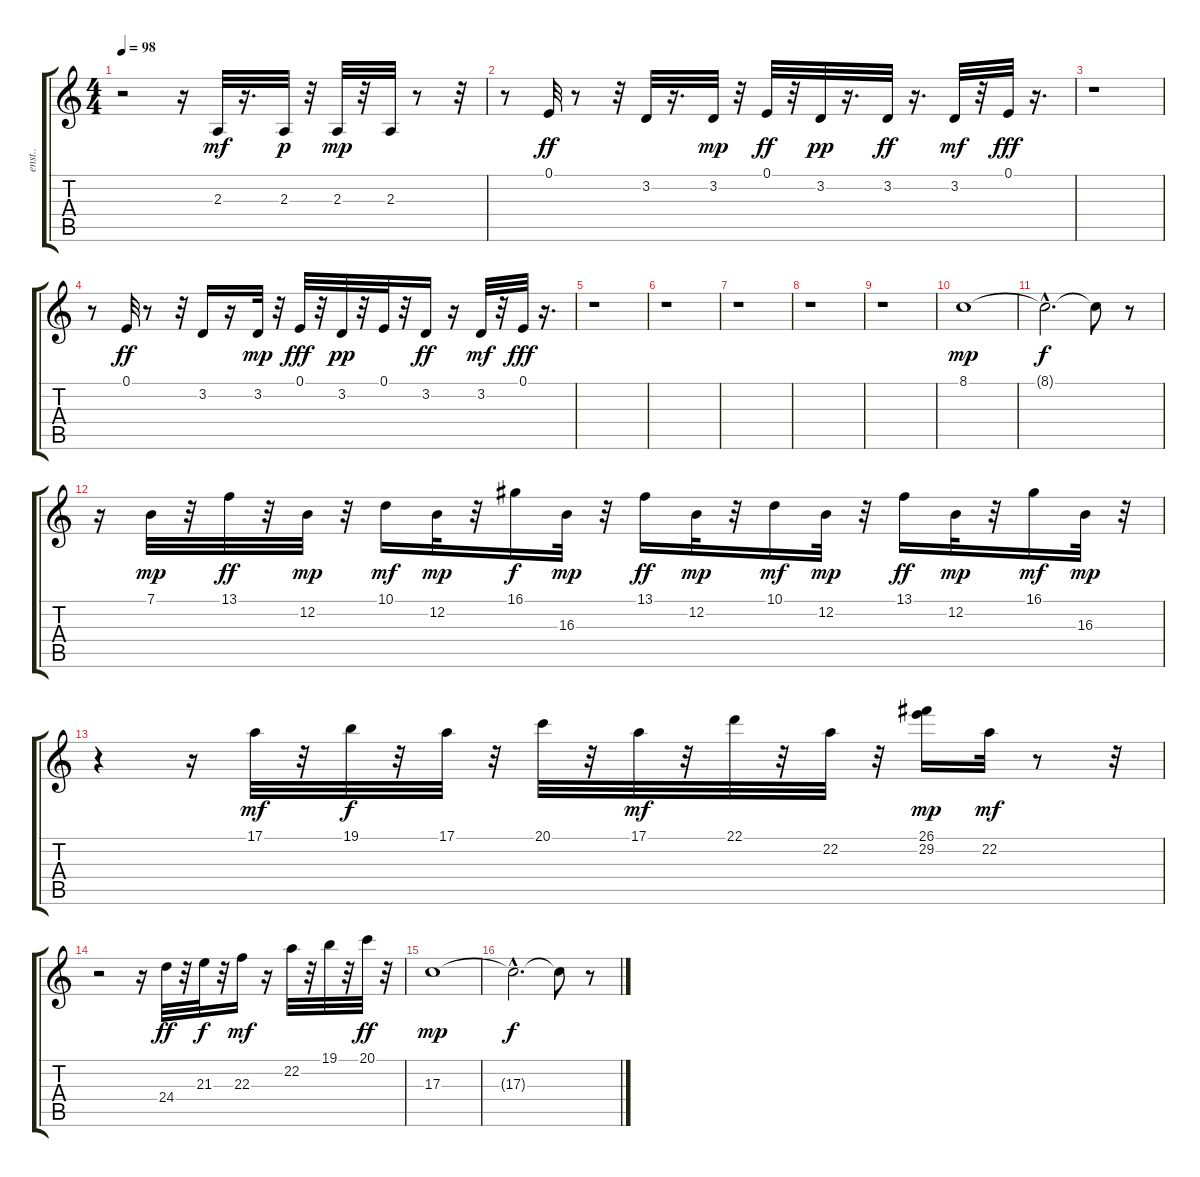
\track ("enst.." "enst..") {instrument frenchhorn}
\staff {score tabs}
\tuning (E4 B3 G3 D3 A2 E2) {hide}
\ts (4 4)
\tempo 98
\clef g2
\ks c
r.2{dy ff} r.16 2.3.32{dy mf} r.16{d} 2.3.32{dy p} r.32 2.3.32{dy mp} r.32 2.3.32 r.8 r.32 |
r.8 0.1.32{dy ff} r.8 r.32 3.2.32 r.16{d} 3.2.32{dy mp} r.32 0.1.32{dy ff} r.32 3.2.32{dy pp} r.16{d} 3.2.32{dy ff} r.16{d} 3.2.32{dy mf} r.32 0.1.32{dy fff} r.16{d} |
r.1 |
r.8 0.1.32{dy ff} r.8 r.32 3.2.16 r.16 3.2.32{dy mp} r.32 0.1.32{dy fff} r.32 3.2.32{dy pp} r.32 0.1.32 r.32 3.2.16{dy ff} r.16 3.2.32{dy mf} r.32 0.1.32{dy fff} r.16{d} |
r.1 |
r.1 |
r.1 |
r.1 |
r.1 |
8.1.1{dy mp instrument stringensemble1} |
8.1{hac t}.2{d dy f} 8.1{t}.8 r.8 |
r.16 7.1.32{dy mp} r.32 13.1.32{dy ff} r.32 12.2.32{dy mp} r.32 10.1.16{dy mf} 12.2.32{dy mp} r.32 16.1.16{dy f} 16.3.32{dy mp} r.32 13.1.16{dy ff} 12.2.32{dy mp} r.32 10.1.16{dy mf} 12.2.32{dy mp} r.32 13.1.16{dy ff} 12.2.32{dy mp} r.32 16.1.16{dy mf} 16.3.32{dy mp} r.32 |
r.4 r.16 17.1.32{dy mf} r.32 19.1.32{dy f} r.32 17.1.32 r.32 20.1.32 r.32 17.1.32{dy mf} r.32 22.1.32 r.32 22.2.32 r.32 (26.1 29.2).16{dy mp} 22.2.32{dy mf} r.8 r.32 |
r.2 r.16 24.4.32{dy ff} r.32 21.3.32{dy f} r.32 22.3.16{dy mf} r.16 22.2.32 r.32 19.1.32 r.32 20.1.32{dy ff} r.32 |
17.3.1{dy mp} |
17.3{hac t}.2{d dy f} 17.3{t}.8 r.8
